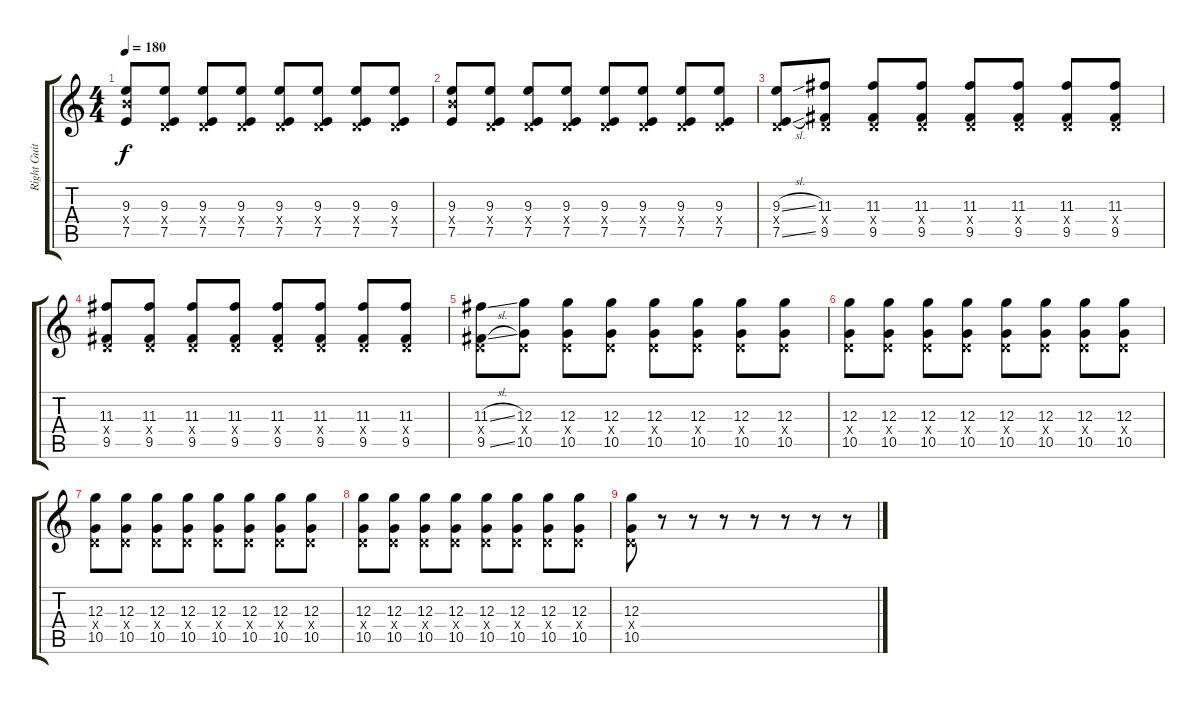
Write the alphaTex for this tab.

\track ("Right Guitar" "Right Guit") {instrument distortionguitar}
\staff {score tabs}
\tuning (E4 B3 G3 D3 A2 D2) {hide}
\ts (4 4)
\tempo 180
\clef g2
\ks c
(9.3 9.4{x} 7.5).8{dy f} (9.3 0.4{x} 7.5).8 (9.3 0.4{x} 7.5).8 (9.3 0.4{x} 7.5).8 (9.3 0.4{x} 7.5).8 (9.3 0.4{x} 7.5).8 (9.3 0.4{x} 7.5).8 (9.3 0.4{x} 7.5).8 |
(9.3 9.4{x} 7.5).8 (9.3 0.4{x} 7.5).8 (9.3 0.4{x} 7.5).8 (9.3 0.4{x} 7.5).8 (9.3 0.4{x} 7.5).8 (9.3 0.4{x} 7.5).8 (9.3 0.4{x} 7.5).8 (9.3 0.4{x} 7.5).8 |
(9.3{sl} 0.4{x} 7.5{sl}).8 (11.3 0.4{x} 9.5).8 (11.3 0.4{x} 9.5).8 (11.3 0.4{x} 9.5).8 (11.3 0.4{x} 9.5).8 (11.3 0.4{x} 9.5).8 (11.3 0.4{x} 9.5).8 (11.3 0.4{x} 9.5).8 |
(11.3 0.4{x} 9.5).8 (11.3 0.4{x} 9.5).8 (11.3 0.4{x} 9.5).8 (11.3 0.4{x} 9.5).8 (11.3 0.4{x} 9.5).8 (11.3 0.4{x} 9.5).8 (11.3 0.4{x} 9.5).8 (11.3 0.4{x} 9.5).8 |
(11.3{sl} 0.4{x} 9.5{sl}).8 (12.3 0.4{x} 10.5).8 (12.3 0.4{x} 10.5).8 (12.3 0.4{x} 10.5).8 (12.3 0.4{x} 10.5).8 (12.3 0.4{x} 10.5).8 (12.3 0.4{x} 10.5).8 (12.3 0.4{x} 10.5).8 |
(12.3 0.4{x} 10.5).8 (12.3 0.4{x} 10.5).8 (12.3 0.4{x} 10.5).8 (12.3 0.4{x} 10.5).8 (12.3 0.4{x} 10.5).8 (12.3 0.4{x} 10.5).8 (12.3 0.4{x} 10.5).8 (12.3 0.4{x} 10.5).8 |
(12.3 0.4{x} 10.5).8 (12.3 0.4{x} 10.5).8 (12.3 0.4{x} 10.5).8 (12.3 0.4{x} 10.5).8 (12.3 0.4{x} 10.5).8 (12.3 0.4{x} 10.5).8 (12.3 0.4{x} 10.5).8 (12.3 0.4{x} 10.5).8 |
(12.3 0.4{x} 10.5).8 (12.3 0.4{x} 10.5).8 (12.3 0.4{x} 10.5).8 (12.3 0.4{x} 10.5).8 (12.3 0.4{x} 10.5).8 (12.3 0.4{x} 10.5).8 (12.3 0.4{x} 10.5).8 (12.3 0.4{x} 10.5).8 |
(12.3 0.4{x} 10.5).8 r.8 r.8 r.8 r.8 r.8 r.8 r.8
